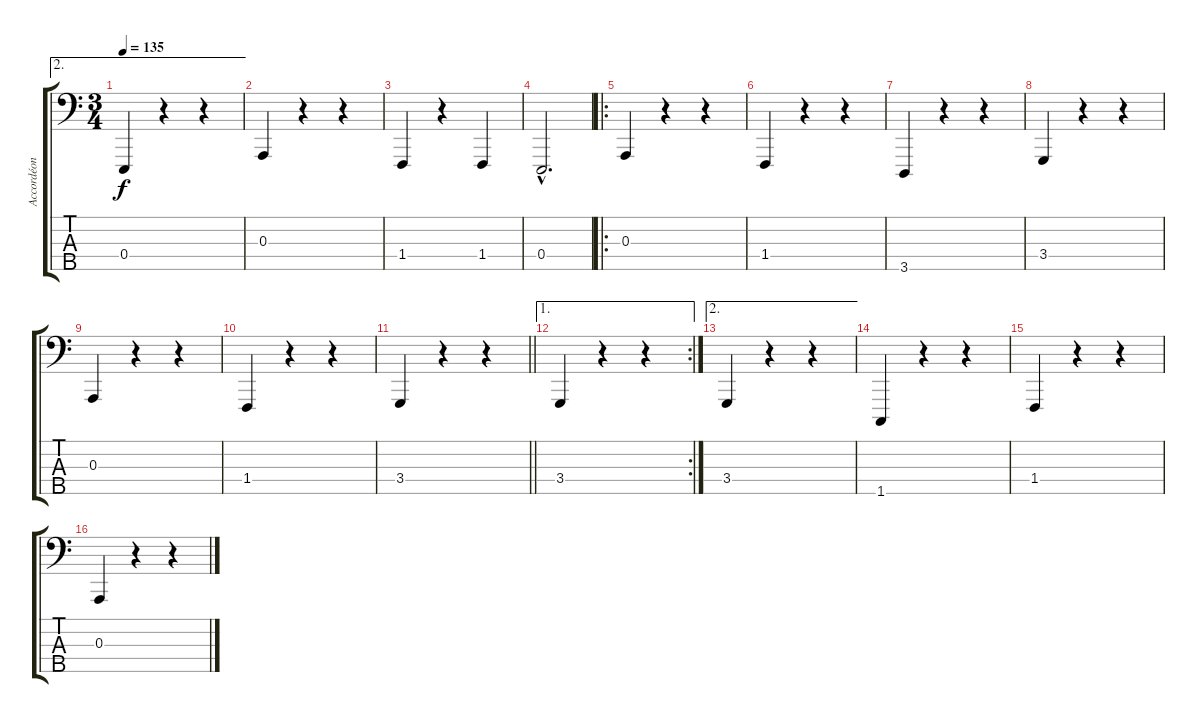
\track ("Accordéon grave" "Accordéon ") {instrument accordion}
\staff {score tabs}
\tuning (G2 D2 A1 E1 B0) {hide}
\ae 2
\ts (3 4)
\tempo 135
\clef f4
\ks c
0.4.4{dy f} r.4 r.4 |
0.3.4 r.4 r.4 |
1.4.4 r.4 1.4.4 |
0.4{hac}.2{d} |
\ro
0.3.4 r.4 r.4 |
1.4.4 r.4 r.4 |
3.5.4 r.4 r.4 |
3.4.4 r.4 r.4 |
0.3.4 r.4 r.4 |
1.4.4 r.4 r.4 |
\barLineRight lightlight
3.4.4 r.4 r.4 |
\ae 1
\rc 2
3.4.4 r.4 r.4 |
\ae 2
3.4.4 r.4 r.4 |
1.5.4 r.4 r.4 |
1.4.4 r.4 r.4 |
0.3.4 r.4 r.4
